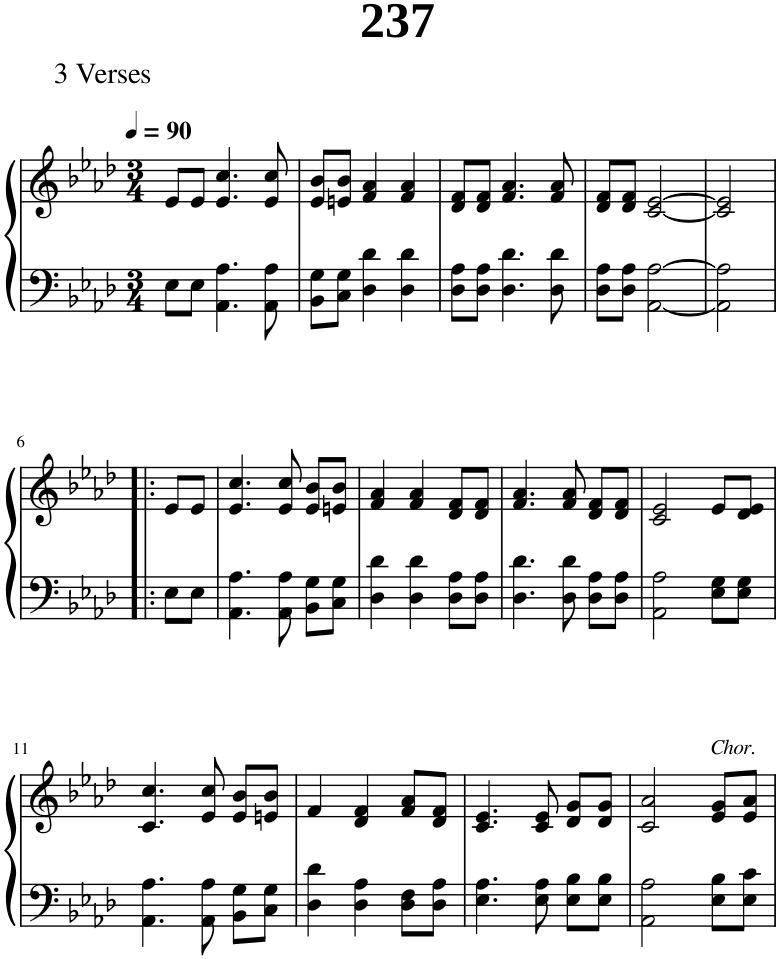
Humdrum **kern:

**kern	**kern
*part1	*part1
*staff2	*staff1
*I"Piano	*
*I'Pno.	*
*clefF4	*clefG2
*k[b-e-a-d-]	*k[b-e-a-d-]
*M3/4	*M3/4
*MM90	*MM90
=1	=1
8E-\L	8e-/L
8E-\J	8e-/J
4.AA-\ 4.A-\	4.e-/ 4.cc/
8AA-\ 8A-\	8e-/ 8cc/
=2	=2
8BB-\ 8G\L	8e-/ 8b-/L
8C\ 8G\J	8en/ 8b-/J
4D-\ 4d-\	4f/ 4a-/
4D-\ 4d-\	4f/ 4a-/
=3	=3
8D-\ 8A-\L	8d-/ 8f/L
8D-\ 8A-\J	8d-/ 8f/J
4.D-\ 4.d-\	4.f/ 4.a-/
8D-\ 8d-\	8f/ 8a-/
=4	=4
8D-\ 8A-\L	8d-/ 8f/L
8D-\ 8A-\J	8d-/ 8f/J
[2AA-\ [2A-\	[2c/ [2e-/
=5	=5
2AA-\] 2A-\]	2c/] 2e-/]
!!LO:LB:g=z
=6!|:	=6!|:
8E-\L	8e-/L
8E-\J	8e-/J
=7	=7
4.AA-\ 4.A-\	4.e-/ 4.cc/
8AA-\ 8A-\	8e-/ 8cc/
8BB-\ 8G\L	8e-/ 8b-/L
8C\ 8G\J	8en/ 8b-/J
=8	=8
4D-\ 4d-\	4f/ 4a-/
4D-\ 4d-\	4f/ 4a-/
8D-\ 8A-\L	8d-/ 8f/L
8D-\ 8A-\J	8d-/ 8f/J
=9	=9
4.D-\ 4.d-\	4.f/ 4.a-/
8D-\ 8d-\	8f/ 8a-/
8D-\ 8A-\L	8d-/ 8f/L
8D-\ 8A-\J	8d-/ 8f/J
=10	=10
2AA-\ 2A-\	2c/ 2e-/
8E-\ 8G\L	8e-/L
8E-\ 8G\J	8d-/ 8e-/J
!!LO:LB:g=z
=11	=11
4.AA-\ 4.A-\	4.c/ 4.cc/
8AA-\ 8A-\	8e-/ 8cc/
8BB-\ 8G\L	8e-/ 8b-/L
8C\ 8G\J	8en/ 8b-/J
=12	=12
4D-\ 4d-\	4f/
4D-\ 4A-\	4d-/ 4f/
8D-\ 8F\L	8f/ 8a-/L
8D-\ 8A-\J	8d-/ 8f/J
=13	=13
4.E-\ 4.A-\	4.c/ 4.e-/
8E-\ 8A-\	8c/ 8e-/
8E-\ 8B-\L	8d-/ 8g/L
8E-\ 8B-\J	8d-/ 8g/J
=14	=14
2AA-\ 2A-\	2c/ 2a-/
!	!LO:TX:a:i:t=Chor.
8E-\ 8B-\L	8e-/ 8g/L
8E-\ 8c\J	8e-/ 8a-/J
=	=
*-	*-
